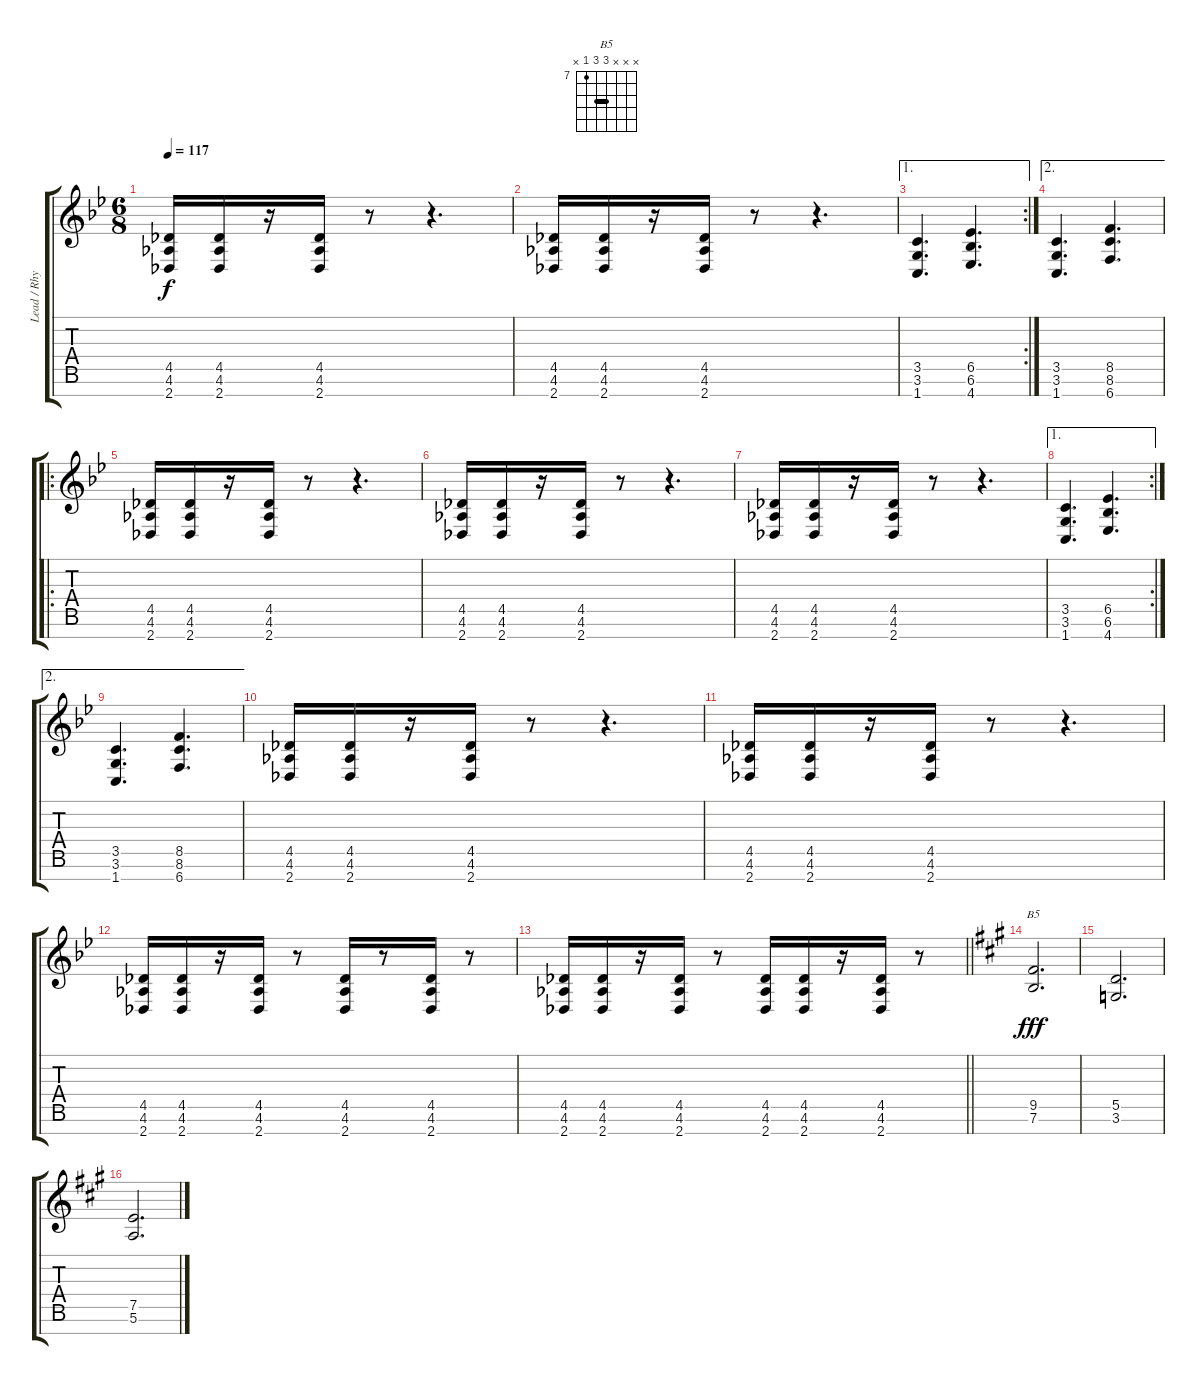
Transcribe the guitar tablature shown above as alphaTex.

\track ("Lead / Rhythm Guitar 3" "Lead / Rhy") {instrument distortionguitar}
\staff {score tabs}
\tuning (E4 B3 G3 D3 A2 E2 B1) {hide}
\chord ("B5" x x x 9 9 7 x) {firstfret 7 barre 9}
\ts (6 8)
\tempo 117
\clef g2
\ks bb
(4.5 4.6 2.7).16{dy f} (4.5 4.6 2.7).16 r.16 (4.5 4.6 2.7).16 r.8 r.4{d} |
(4.5 4.6 2.7).16 (4.5 4.6 2.7).16 r.16 (4.5 4.6 2.7).16 r.8 r.4{d} |
\ae 1
\rc 2
(3.5 3.6 1.7).4{d} (6.5 6.6 4.7).4{d} |
\ae 2
(3.5 3.6 1.7).4{d} (8.5 8.6 6.7).4{d} |
\ro
(4.5 4.6 2.7).16 (4.5 4.6 2.7).16 r.16 (4.5 4.6 2.7).16 r.8 r.4{d} |
(4.5 4.6 2.7).16 (4.5 4.6 2.7).16 r.16 (4.5 4.6 2.7).16 r.8 r.4{d} |
(4.5 4.6 2.7).16 (4.5 4.6 2.7).16 r.16 (4.5 4.6 2.7).16 r.8 r.4{d} |
\ae 1
\rc 2
(3.5 3.6 1.7).4{d} (6.5 6.6 4.7).4{d} |
\ae 2
(3.5 3.6 1.7).4{d} (8.5 8.6 6.7).4{d} |
(4.5 4.6 2.7).16 (4.5 4.6 2.7).16 r.16 (4.5 4.6 2.7).16 r.8 r.4{d} |
(4.5 4.6 2.7).16 (4.5 4.6 2.7).16 r.16 (4.5 4.6 2.7).16 r.8 r.4{d} |
(4.5 4.6 2.7).16 (4.5 4.6 2.7).16 r.16 (4.5 4.6 2.7).16 r.8 (4.5 4.6 2.7).16 r.8 (4.5 4.6 2.7).16 r.8 |
\barLineRight lightlight
(4.5 4.6 2.7).16 (4.5 4.6 2.7).16 r.16 (4.5 4.6 2.7).16 r.8 (4.5 4.6 2.7).16 (4.5 4.6 2.7).16 r.16 (4.5 4.6 2.7).16 r.8 |
\ks a
(9.5 7.6).2{d ch "B5" dy fff} |
(5.5 3.6).2{d} |
(7.5 5.6).2{d}
